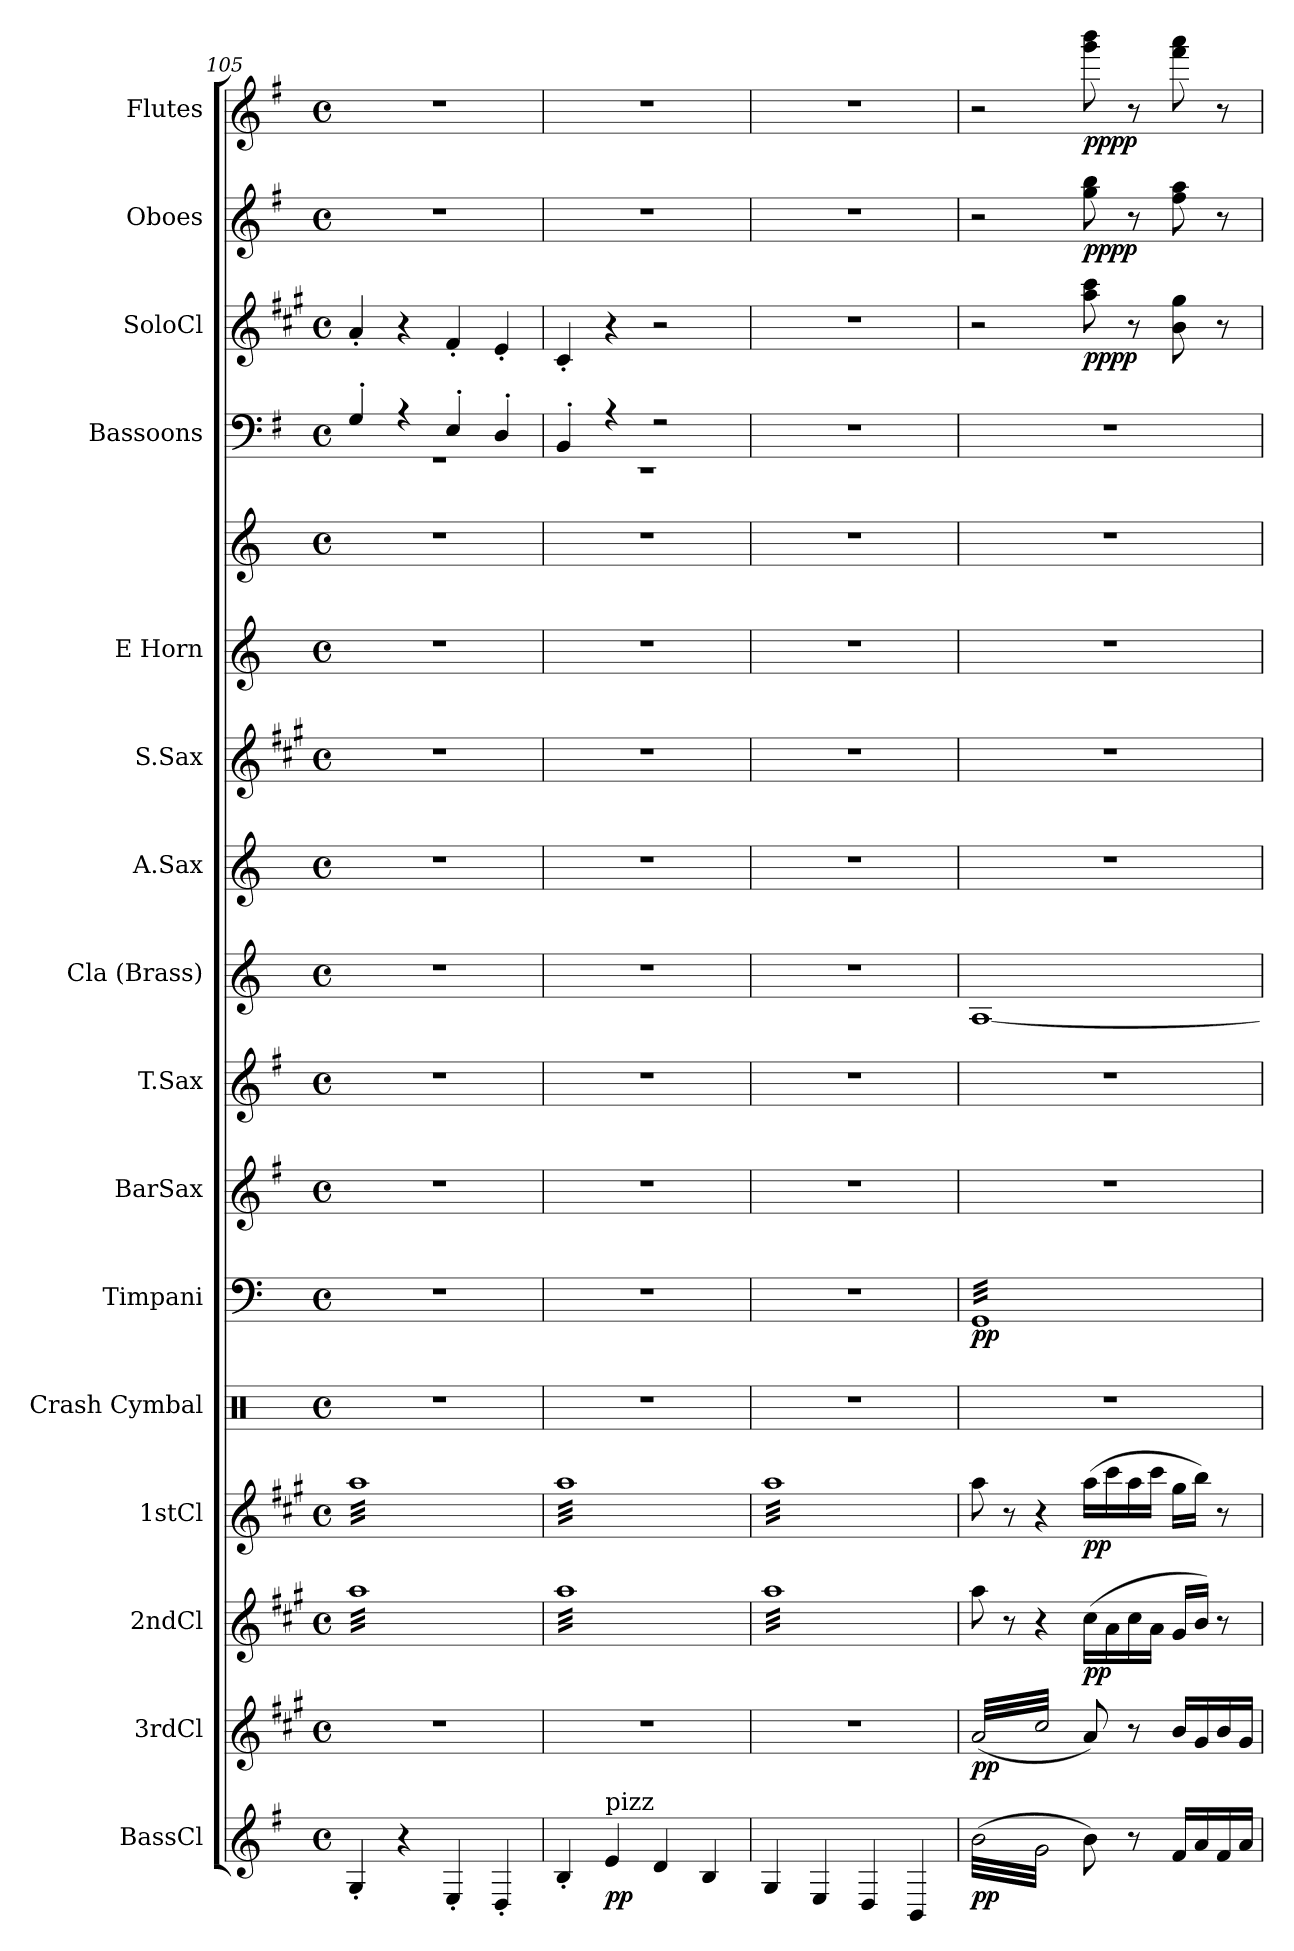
**kern	**dynam	**kern	**dynam	**kern	**dynam	**kern	**dynam	**kern	**kern	**dynam	**kern	**kern	**kern	**kern	**kern	**kern	**kern	**kern	**kern	**dynam	**kern	**dynam	**kern	**dynam
*part16	*part16	*part15	*part15	*part14	*part14	*part13	*part13	*part12	*part11	*part11	*part10	*part9	*part8	*part7	*part6	*part5	*part5	*part4	*part3	*part3	*part2	*part2	*part1	*part1
*staff17	*staff17	*staff16	*staff16	*staff15	*staff15	*staff14	*staff14	*staff13	*staff12	*staff12	*staff11	*staff10	*staff9	*staff8	*staff7	*staff6	*staff5	*staff4	*staff3	*staff3	*staff2	*staff2	*staff1	*staff1
*I"BassCl	*	*I"3rdCl	*	*I"2ndCl	*	*I"1stCl	*	*I"Crash Cymbal	*I"Timpani	*	*I"BarSax	*I"T.Sax	*I"Cla (Brass)	*I"A.Sax	*I"S.Sax	*I"E Horn	*	*I"Bassoons	*I"SoloCl	*	*I"Oboes	*	*I"Flutes	*
*I'BassCl	*	*I'3rdCl	*	*I'2ndCl	*	*I'1stCl	*	*I'Cr. Cym.	*I'Timp.	*	*I'Bar. Sax.	*I'T. Sax.	*I'Cla(Brass)	*I'A. Sax	*I'S. Sax.	*I'E Hn.	*	*I'Bsn.	*I'SoloCl	*	*I'Ob.	*	*I'Fl.	*
*clefG2	*	*clefG2	*	*clefG2	*	*clefG2	*	*clefX	*clefF4	*	*clefG2	*clefG2	*clefG2	*clefG2	*clefG2	*clefG2	*clefG2	*clefF4	*clefG2	*	*clefG2	*	*clefG2	*
*ITrd8c14	*	*ITrd1c2	*	*ITrd1c2	*	*ITrd1c2	*	*	*	*	*ITrd12c21	*ITrd8c14	*ITrd1c2	*ITrd5c9	*ITrd1c2	*ITrd5c8	*ITrd5c8	*	*ITrd1c2	*	*	*	*	*
*k[f#]	*	*k[f#]	*	*k[f#]	*	*k[f#]	*	*k[]	*k[]	*	*k[f#]	*k[f#]	*k[b-e-]	*k[b-e-a-]	*k[f#]	*k[f#c#g#d#]	*k[f#c#g#d#]	*k[f#]	*k[f#]	*	*k[f#]	*	*k[f#]	*
*M4/4	*	*M4/4	*	*M4/4	*	*M4/4	*	*M4/4	*M4/4	*	*M4/4	*M4/4	*M4/4	*M4/4	*M4/4	*M4/4	*M4/4	*M4/4	*M4/4	*	*M4/4	*	*M4/4	*
*met(c)	*	*met(c)	*	*met(c)	*	*met(c)	*	*met(c)	*met(c)	*	*met(c)	*met(c)	*met(c)	*met(c)	*met(c)	*met(c)	*met(c)	*met(c)	*met(c)	*	*met(c)	*	*met(c)	*
=105	=105	=105	=105	=105	=105	=105	=105	=105	=105	=105	=105	=105	=105	=105	=105	=105	=105	=105	=105	=105	=105	=105	=105	=105
*	*	*	*	*	*	*	*	*	*	*	*	*	*	*	*	*	*	*^	*	*	*	*	*	*
*	*	*	*	*tremolo	*	*	*	*	*	*	*	*	*	*	*	*	*	*	*	*	*	*	*	*	*
*	*	*	*	*	*	*tremolo	*	*	*	*	*	*	*	*	*	*	*	*	*	*	*	*	*	*	*
4GG'/	.	1r	.	32ggLLL	.	32ggLLL	.	1r	1r	.	1r	1r	1r	1r	1r	1r	1r	4G'/	1r	4g'/	.	1r	.	1r	.
.	.	.	.	32gg	.	32gg	.	.	.	.	.	.	.	.	.	.	.	.	.	.	.	.	.	.	.
.	.	.	.	32gg	.	32gg	.	.	.	.	.	.	.	.	.	.	.	.	.	.	.	.	.	.	.
.	.	.	.	32gg	.	32gg	.	.	.	.	.	.	.	.	.	.	.	.	.	.	.	.	.	.	.
.	.	.	.	32gg	.	32gg	.	.	.	.	.	.	.	.	.	.	.	.	.	.	.	.	.	.	.
.	.	.	.	32gg	.	32gg	.	.	.	.	.	.	.	.	.	.	.	.	.	.	.	.	.	.	.
.	.	.	.	32gg	.	32gg	.	.	.	.	.	.	.	.	.	.	.	.	.	.	.	.	.	.	.
.	.	.	.	32gg	.	32gg	.	.	.	.	.	.	.	.	.	.	.	.	.	.	.	.	.	.	.
4r	.	.	.	32gg	.	32gg	.	.	.	.	.	.	.	.	.	.	.	4r	.	4r	.	.	.	.	.
.	.	.	.	32gg	.	32gg	.	.	.	.	.	.	.	.	.	.	.	.	.	.	.	.	.	.	.
.	.	.	.	32gg	.	32gg	.	.	.	.	.	.	.	.	.	.	.	.	.	.	.	.	.	.	.
.	.	.	.	32gg	.	32gg	.	.	.	.	.	.	.	.	.	.	.	.	.	.	.	.	.	.	.
.	.	.	.	32gg	.	32gg	.	.	.	.	.	.	.	.	.	.	.	.	.	.	.	.	.	.	.
.	.	.	.	32gg	.	32gg	.	.	.	.	.	.	.	.	.	.	.	.	.	.	.	.	.	.	.
.	.	.	.	32gg	.	32gg	.	.	.	.	.	.	.	.	.	.	.	.	.	.	.	.	.	.	.
.	.	.	.	32gg	.	32gg	.	.	.	.	.	.	.	.	.	.	.	.	.	.	.	.	.	.	.
4EE'/	.	.	.	32gg	.	32gg	.	.	.	.	.	.	.	.	.	.	.	4E'/	.	4e'/	.	.	.	.	.
.	.	.	.	32gg	.	32gg	.	.	.	.	.	.	.	.	.	.	.	.	.	.	.	.	.	.	.
.	.	.	.	32gg	.	32gg	.	.	.	.	.	.	.	.	.	.	.	.	.	.	.	.	.	.	.
.	.	.	.	32gg	.	32gg	.	.	.	.	.	.	.	.	.	.	.	.	.	.	.	.	.	.	.
.	.	.	.	32gg	.	32gg	.	.	.	.	.	.	.	.	.	.	.	.	.	.	.	.	.	.	.
.	.	.	.	32gg	.	32gg	.	.	.	.	.	.	.	.	.	.	.	.	.	.	.	.	.	.	.
.	.	.	.	32gg	.	32gg	.	.	.	.	.	.	.	.	.	.	.	.	.	.	.	.	.	.	.
.	.	.	.	32gg	.	32gg	.	.	.	.	.	.	.	.	.	.	.	.	.	.	.	.	.	.	.
4DD'/	.	.	.	32gg	.	32gg	.	.	.	.	.	.	.	.	.	.	.	4D'/	.	4d'/	.	.	.	.	.
.	.	.	.	32gg	.	32gg	.	.	.	.	.	.	.	.	.	.	.	.	.	.	.	.	.	.	.
.	.	.	.	32gg	.	32gg	.	.	.	.	.	.	.	.	.	.	.	.	.	.	.	.	.	.	.
.	.	.	.	32gg	.	32gg	.	.	.	.	.	.	.	.	.	.	.	.	.	.	.	.	.	.	.
.	.	.	.	32gg	.	32gg	.	.	.	.	.	.	.	.	.	.	.	.	.	.	.	.	.	.	.
.	.	.	.	32gg	.	32gg	.	.	.	.	.	.	.	.	.	.	.	.	.	.	.	.	.	.	.
.	.	.	.	32gg	.	32gg	.	.	.	.	.	.	.	.	.	.	.	.	.	.	.	.	.	.	.
.	.	.	.	32ggJJJ	.	32ggJJJ	.	.	.	.	.	.	.	.	.	.	.	.	.	.	.	.	.	.	.
=106	=106	=106	=106	=106	=106	=106	=106	=106	=106	=106	=106	=106	=106	=106	=106	=106	=106	=106	=106	=106	=106	=106	=106	=106	=106
4BB'/	.	1r	.	32ggLLL	.	32ggLLL	.	1r	1r	.	1r	1r	1r	1r	1r	1r	1r	4BB'/	1r	4B'/	.	1r	.	1r	.
.	.	.	.	32gg	.	32gg	.	.	.	.	.	.	.	.	.	.	.	.	.	.	.	.	.	.	.
.	.	.	.	32gg	.	32gg	.	.	.	.	.	.	.	.	.	.	.	.	.	.	.	.	.	.	.
.	.	.	.	32gg	.	32gg	.	.	.	.	.	.	.	.	.	.	.	.	.	.	.	.	.	.	.
.	.	.	.	32gg	.	32gg	.	.	.	.	.	.	.	.	.	.	.	.	.	.	.	.	.	.	.
.	.	.	.	32gg	.	32gg	.	.	.	.	.	.	.	.	.	.	.	.	.	.	.	.	.	.	.
.	.	.	.	32gg	.	32gg	.	.	.	.	.	.	.	.	.	.	.	.	.	.	.	.	.	.	.
.	.	.	.	32gg	.	32gg	.	.	.	.	.	.	.	.	.	.	.	.	.	.	.	.	.	.	.
!LO:TX:a:t=pizz	!	!	!	!	!	!	!	!	!	!	!	!	!	!	!	!	!	!	!	!	!	!	!	!	!
!	!LO:DY:b	!	!	!	!	!	!	!	!	!	!	!	!	!	!	!	!	!	!	!	!	!	!	!	!
4E/	pp	.	.	32gg	.	32gg	.	.	.	.	.	.	.	.	.	.	.	4r	.	4r	.	.	.	.	.
.	.	.	.	32gg	.	32gg	.	.	.	.	.	.	.	.	.	.	.	.	.	.	.	.	.	.	.
.	.	.	.	32gg	.	32gg	.	.	.	.	.	.	.	.	.	.	.	.	.	.	.	.	.	.	.
.	.	.	.	32gg	.	32gg	.	.	.	.	.	.	.	.	.	.	.	.	.	.	.	.	.	.	.
.	.	.	.	32gg	.	32gg	.	.	.	.	.	.	.	.	.	.	.	.	.	.	.	.	.	.	.
.	.	.	.	32gg	.	32gg	.	.	.	.	.	.	.	.	.	.	.	.	.	.	.	.	.	.	.
.	.	.	.	32gg	.	32gg	.	.	.	.	.	.	.	.	.	.	.	.	.	.	.	.	.	.	.
.	.	.	.	32gg	.	32gg	.	.	.	.	.	.	.	.	.	.	.	.	.	.	.	.	.	.	.
4D/	.	.	.	32gg	.	32gg	.	.	.	.	.	.	.	.	.	.	.	2r	.	2r	.	.	.	.	.
.	.	.	.	32gg	.	32gg	.	.	.	.	.	.	.	.	.	.	.	.	.	.	.	.	.	.	.
.	.	.	.	32gg	.	32gg	.	.	.	.	.	.	.	.	.	.	.	.	.	.	.	.	.	.	.
.	.	.	.	32gg	.	32gg	.	.	.	.	.	.	.	.	.	.	.	.	.	.	.	.	.	.	.
.	.	.	.	32gg	.	32gg	.	.	.	.	.	.	.	.	.	.	.	.	.	.	.	.	.	.	.
.	.	.	.	32gg	.	32gg	.	.	.	.	.	.	.	.	.	.	.	.	.	.	.	.	.	.	.
.	.	.	.	32gg	.	32gg	.	.	.	.	.	.	.	.	.	.	.	.	.	.	.	.	.	.	.
.	.	.	.	32gg	.	32gg	.	.	.	.	.	.	.	.	.	.	.	.	.	.	.	.	.	.	.
4BB/	.	.	.	32gg	.	32gg	.	.	.	.	.	.	.	.	.	.	.	.	.	.	.	.	.	.	.
.	.	.	.	32gg	.	32gg	.	.	.	.	.	.	.	.	.	.	.	.	.	.	.	.	.	.	.
.	.	.	.	32gg	.	32gg	.	.	.	.	.	.	.	.	.	.	.	.	.	.	.	.	.	.	.
.	.	.	.	32gg	.	32gg	.	.	.	.	.	.	.	.	.	.	.	.	.	.	.	.	.	.	.
.	.	.	.	32gg	.	32gg	.	.	.	.	.	.	.	.	.	.	.	.	.	.	.	.	.	.	.
.	.	.	.	32gg	.	32gg	.	.	.	.	.	.	.	.	.	.	.	.	.	.	.	.	.	.	.
.	.	.	.	32gg	.	32gg	.	.	.	.	.	.	.	.	.	.	.	.	.	.	.	.	.	.	.
.	.	.	.	32ggJJJ	.	32ggJJJ	.	.	.	.	.	.	.	.	.	.	.	.	.	.	.	.	.	.	.
*	*	*	*	*	*	*	*	*	*	*	*	*	*	*	*	*	*	*v	*v	*	*	*	*	*	*
=107	=107	=107	=107	=107	=107	=107	=107	=107	=107	=107	=107	=107	=107	=107	=107	=107	=107	=107	=107	=107	=107	=107	=107	=107
4GG/	.	1r	.	32ggLLL	.	32ggLLL	.	1r	1r	.	1r	1r	1r	1r	1r	1r	1r	1r	1r	.	1r	.	1r	.
.	.	.	.	32gg	.	32gg	.	.	.	.	.	.	.	.	.	.	.	.	.	.	.	.	.	.
.	.	.	.	32gg	.	32gg	.	.	.	.	.	.	.	.	.	.	.	.	.	.	.	.	.	.
.	.	.	.	32gg	.	32gg	.	.	.	.	.	.	.	.	.	.	.	.	.	.	.	.	.	.
.	.	.	.	32gg	.	32gg	.	.	.	.	.	.	.	.	.	.	.	.	.	.	.	.	.	.
.	.	.	.	32gg	.	32gg	.	.	.	.	.	.	.	.	.	.	.	.	.	.	.	.	.	.
.	.	.	.	32gg	.	32gg	.	.	.	.	.	.	.	.	.	.	.	.	.	.	.	.	.	.
.	.	.	.	32gg	.	32gg	.	.	.	.	.	.	.	.	.	.	.	.	.	.	.	.	.	.
4EE/	.	.	.	32gg	.	32gg	.	.	.	.	.	.	.	.	.	.	.	.	.	.	.	.	.	.
.	.	.	.	32gg	.	32gg	.	.	.	.	.	.	.	.	.	.	.	.	.	.	.	.	.	.
.	.	.	.	32gg	.	32gg	.	.	.	.	.	.	.	.	.	.	.	.	.	.	.	.	.	.
.	.	.	.	32gg	.	32gg	.	.	.	.	.	.	.	.	.	.	.	.	.	.	.	.	.	.
.	.	.	.	32gg	.	32gg	.	.	.	.	.	.	.	.	.	.	.	.	.	.	.	.	.	.
.	.	.	.	32gg	.	32gg	.	.	.	.	.	.	.	.	.	.	.	.	.	.	.	.	.	.
.	.	.	.	32gg	.	32gg	.	.	.	.	.	.	.	.	.	.	.	.	.	.	.	.	.	.
.	.	.	.	32gg	.	32gg	.	.	.	.	.	.	.	.	.	.	.	.	.	.	.	.	.	.
4DD/	.	.	.	32gg	.	32gg	.	.	.	.	.	.	.	.	.	.	.	.	.	.	.	.	.	.
.	.	.	.	32gg	.	32gg	.	.	.	.	.	.	.	.	.	.	.	.	.	.	.	.	.	.
.	.	.	.	32gg	.	32gg	.	.	.	.	.	.	.	.	.	.	.	.	.	.	.	.	.	.
.	.	.	.	32gg	.	32gg	.	.	.	.	.	.	.	.	.	.	.	.	.	.	.	.	.	.
.	.	.	.	32gg	.	32gg	.	.	.	.	.	.	.	.	.	.	.	.	.	.	.	.	.	.
.	.	.	.	32gg	.	32gg	.	.	.	.	.	.	.	.	.	.	.	.	.	.	.	.	.	.
.	.	.	.	32gg	.	32gg	.	.	.	.	.	.	.	.	.	.	.	.	.	.	.	.	.	.
.	.	.	.	32gg	.	32gg	.	.	.	.	.	.	.	.	.	.	.	.	.	.	.	.	.	.
4BBB/	.	.	.	32gg	.	32gg	.	.	.	.	.	.	.	.	.	.	.	.	.	.	.	.	.	.
.	.	.	.	32gg	.	32gg	.	.	.	.	.	.	.	.	.	.	.	.	.	.	.	.	.	.
.	.	.	.	32gg	.	32gg	.	.	.	.	.	.	.	.	.	.	.	.	.	.	.	.	.	.
.	.	.	.	32gg	.	32gg	.	.	.	.	.	.	.	.	.	.	.	.	.	.	.	.	.	.
.	.	.	.	32gg	.	32gg	.	.	.	.	.	.	.	.	.	.	.	.	.	.	.	.	.	.
.	.	.	.	32gg	.	32gg	.	.	.	.	.	.	.	.	.	.	.	.	.	.	.	.	.	.
.	.	.	.	32gg	.	32gg	.	.	.	.	.	.	.	.	.	.	.	.	.	.	.	.	.	.
.	.	.	.	32ggJJJ	.	32ggJJJ	.	.	.	.	.	.	.	.	.	.	.	.	.	.	.	.	.	.
*	*	*	*	*	*	*Xtremolo	*	*	*	*	*	*	*	*	*	*	*	*	*	*	*	*	*	*
*	*	*	*	*Xtremolo	*	*	*	*	*	*	*	*	*	*	*	*	*	*	*	*	*	*	*	*
=108	=108	=108	=108	=108	=108	=108	=108	=108	=108	=108	=108	=108	=108	=108	=108	=108	=108	=108	=108	=108	=108	=108	=108	=108
!	!	!LO:TX:a:t=arco	!	!	!	!	!	!	!	!	!	!	!	!	!	!	!	!	!	!	!	!	!	!
!LO:TX:a:t=arco	!	!	!	!	!	!	!	!	!	!	!	!	!	!	!	!	!	!	!	!	!	!	!	!
!	!LO:DY:b	!	!LO:DY:b	!	!	!	!	!	!	!LO:DY:b	!	!	!	!	!	!	!	!	!	!	!	!	!	!
*tremolo	*	*	*	*	*	*	*	*	*	*	*	*	*	*	*	*	*	*	*	*	*	*	*	*
*	*	*tremolo	*	*	*	*	*	*	*	*	*	*	*	*	*	*	*	*	*	*	*	*	*	*
*	*	*	*	*	*	*	*	*	*tremolo	*	*	*	*	*	*	*	*	*	*	*	*	*	*	*
(>32B\LLL	pp	(>32g/LLL	pp	8gg\	.	8gg\	.	1r	32GGLLL	pp	1r	1r	[1G	1r	1r	1r	1r	1r	2r	.	2r	.	2r	.
32G/	.	32b\	.	.	.	.	.	.	32GG	.	.	.	.	.	.	.	.	.	.	.	.	.	.	.
32B\	.	32g/	.	.	.	.	.	.	32GG	.	.	.	.	.	.	.	.	.	.	.	.	.	.	.
32G/	.	32b\	.	.	.	.	.	.	32GG	.	.	.	.	.	.	.	.	.	.	.	.	.	.	.
32B\	.	32g/	.	8r	.	8r	.	.	32GG	.	.	.	.	.	.	.	.	.	.	.	.	.	.	.
32G/	.	32b\	.	.	.	.	.	.	32GG	.	.	.	.	.	.	.	.	.	.	.	.	.	.	.
32B\	.	32g/	.	.	.	.	.	.	32GG	.	.	.	.	.	.	.	.	.	.	.	.	.	.	.
32G/	.	32b\	.	.	.	.	.	.	32GG	.	.	.	.	.	.	.	.	.	.	.	.	.	.	.
32B\	.	32g/	.	4r	.	4r	.	.	32GG	.	.	.	.	.	.	.	.	.	.	.	.	.	.	.
32G/	.	32b\	.	.	.	.	.	.	32GG	.	.	.	.	.	.	.	.	.	.	.	.	.	.	.
32B\	.	32g/	.	.	.	.	.	.	32GG	.	.	.	.	.	.	.	.	.	.	.	.	.	.	.
32G/	.	32b\	.	.	.	.	.	.	32GG	.	.	.	.	.	.	.	.	.	.	.	.	.	.	.
32B\	.	32g/	.	.	.	.	.	.	32GG	.	.	.	.	.	.	.	.	.	.	.	.	.	.	.
32G/	.	32b\	.	.	.	.	.	.	32GG	.	.	.	.	.	.	.	.	.	.	.	.	.	.	.
32B\	.	32g/	.	.	.	.	.	.	32GG	.	.	.	.	.	.	.	.	.	.	.	.	.	.	.
32G/JJJ	.	32b\JJJ	.	.	.	.	.	.	32GG	.	.	.	.	.	.	.	.	.	.	.	.	.	.	.
*	*	*Xtremolo	*	*	*	*	*	*	*	*	*	*	*	*	*	*	*	*	*	*	*	*	*	*
*Xtremolo	*	*	*	*	*	*	*	*	*	*	*	*	*	*	*	*	*	*	*	*	*	*	*	*
!	!	!	!	!	!LO:DY:b	!	!LO:DY:b	!	!	!	!	!	!	!	!	!	!	!	!	!LO:DY:b	!	!	!	!
!	!	!	!	!	!	!	!	!	!	!	!	!	!	!	!	!	!	!	!	!LO:DY:n=1:b	!	!LO:DY:b	!	!
!	!	!	!	!	!	!	!	!	!	!	!	!	!	!	!	!	!	!	!	!	!	!LO:DY:n=1:b	!	!LO:DY:b
!	!	!	!	!	!	!	!	!	!	!	!	!	!	!	!	!	!	!	!	!	!	!	!	!LO:DY:n=1:b
8B\)	.	8g/)	.	(>16b\LL	pp	(>16gg\LL	pp	.	32GG	.	.	.	.	.	.	.	.	.	8gg\ 8bb\	pp pp	8gg\ 8bb\	pp pp	8ggg\ 8bbb\	pp pp
.	.	.	.	.	.	.	.	.	32GG	.	.	.	.	.	.	.	.	.	.	.	.	.	.	.
.	.	.	.	16g\	.	16bb\	.	.	32GG	.	.	.	.	.	.	.	.	.	.	.	.	.	.	.
.	.	.	.	.	.	.	.	.	32GG	.	.	.	.	.	.	.	.	.	.	.	.	.	.	.
8r	.	8r	.	16b\	.	16gg\	.	.	32GG	.	.	.	.	.	.	.	.	.	8r	.	8r	.	8r	.
.	.	.	.	.	.	.	.	.	32GG	.	.	.	.	.	.	.	.	.	.	.	.	.	.	.
.	.	.	.	16g\JJ	.	16bb\JJ	.	.	32GG	.	.	.	.	.	.	.	.	.	.	.	.	.	.	.
.	.	.	.	.	.	.	.	.	32GG	.	.	.	.	.	.	.	.	.	.	.	.	.	.	.
16F#/LL	.	16a/LL	.	16f#/LL	.	16ff#\LL	.	.	32GG	.	.	.	.	.	.	.	.	.	8a\ 8ff#\	.	8ff#\ 8aa\	.	8fff#\ 8aaa\	.
.	.	.	.	.	.	.	.	.	32GG	.	.	.	.	.	.	.	.	.	.	.	.	.	.	.
16A/	.	16f#/	.	16a/JJ)	.	16aa\JJ)	.	.	32GG	.	.	.	.	.	.	.	.	.	.	.	.	.	.	.
.	.	.	.	.	.	.	.	.	32GG	.	.	.	.	.	.	.	.	.	.	.	.	.	.	.
16F#/	.	16a/	.	8r	.	8r	.	.	32GG	.	.	.	.	.	.	.	.	.	8r	.	8r	.	8r	.
.	.	.	.	.	.	.	.	.	32GG	.	.	.	.	.	.	.	.	.	.	.	.	.	.	.
16A/JJ	.	16f#/JJ	.	.	.	.	.	.	32GG	.	.	.	.	.	.	.	.	.	.	.	.	.	.	.
.	.	.	.	.	.	.	.	.	32GGJJJ	.	.	.	.	.	.	.	.	.	.	.	.	.	.	.
*	*	*	*	*	*	*	*	*	*Xtremolo	*	*	*	*	*	*	*	*	*	*	*	*	*	*	*
=	=	=	=	=	=	=	=	=	=	=	=	=	=	=	=	=	=	=	=	=	=	=	=	=
*-	*-	*-	*-	*-	*-	*-	*-	*-	*-	*-	*-	*-	*-	*-	*-	*-	*-	*-	*-	*-	*-	*-	*-	*-
